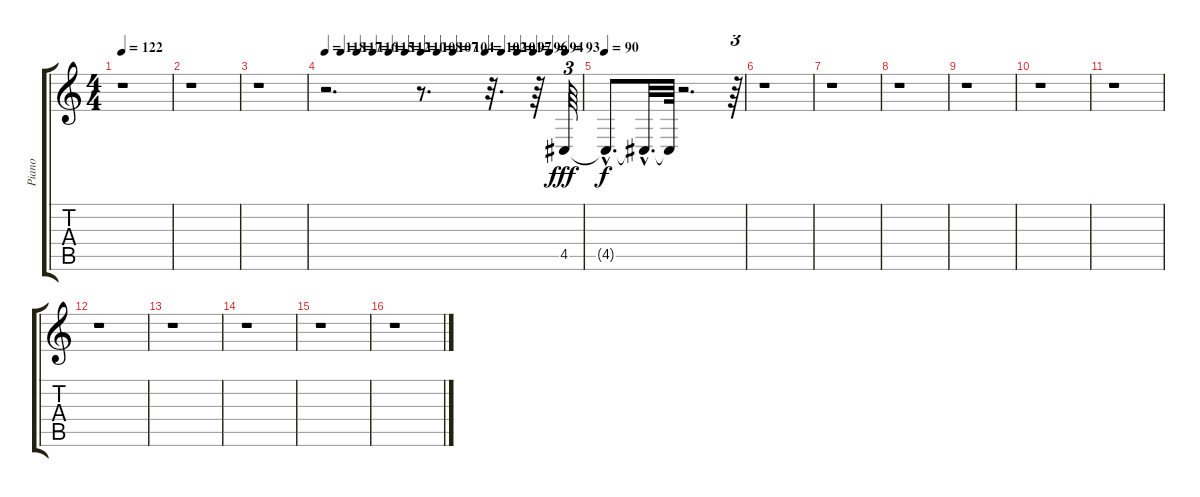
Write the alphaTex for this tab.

\track ("Piano" "Piano") {instrument acousticgrandpiano}
\staff {score tabs}
\tuning (E4 B3 G3 D3 A2 E2) {hide}
\ts (4 4)
\tempo 122
\clef g2
\ks c
r.1{dy f} |
r.1 |
r.1 |
\tempo 118
\tempo (117 0.0625)
\tempo (116 0.125)
\tempo (115 0.1875)
\tempo (112 0.25)
\tempo (110 0.3125)
\tempo (108 0.375)
\tempo (107 0.4375)
\tempo (104 0.5)
\tempo (102 0.625)
\tempo (101 0.6875)
\tempo (97 0.75)
\tempo (96 0.8125)
\tempo (94 0.875)
\tempo (93 0.9375)
r.2{d} r.8{d} r.32{d} r.64 4.5.64{tu (3 2) dy fff} |
\tempo 90
4.5{hac t}.8{d dy f} 4.5{hac t}.32{d} 4.5{t}.64 r.2{d} r.64{tu (3 2)} |
r.1 |
r.1 |
r.1 |
r.1 |
r.1 |
r.1 |
r.1 |
r.1 |
r.1 |
r.1 |
r.1
